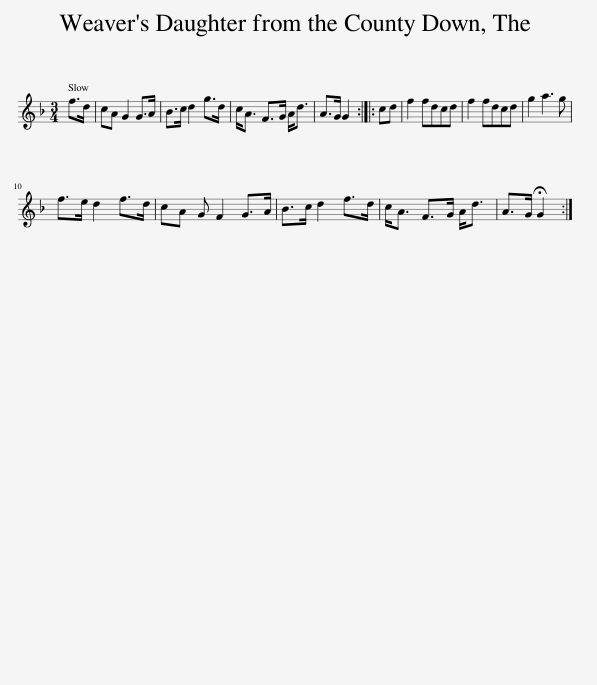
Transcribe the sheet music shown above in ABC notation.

X:1
L:1/8
M:3/4
I:linebreak $
K:F
V:1 treble
V:1
 f>d | cA G2 G>A | B>c d2 g>d | c<A F>G A<d | A>G G2 :: %5
 cd | f2 fdcd | f2 fdcd | g2 a3 g |$ f>e d2 f>d | %10
 cA G F2 G>A | B>c d2 f>d | c<A F>G A<d | A>G !fermata!G2 :| %14
